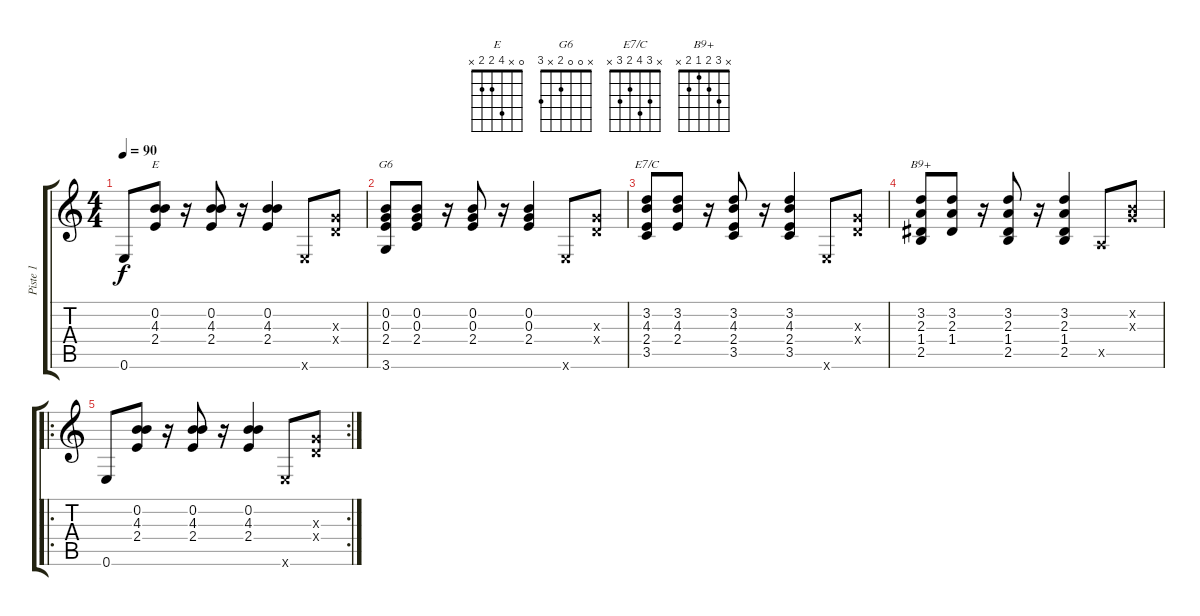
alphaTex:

\track ("Piste 1" "Piste 1") {instrument acousticguitarsteel}
\staff {score tabs}
\tuning (E4 B3 G3 D3 A2 E2) {hide}
\chord ("E" 0 x 4 2 2 x)
\chord ("G6" x 0 0 2 x 3)
\chord ("E7/C" x 3 4 2 3 x)
\chord ("B9+" x 3 2 1 2 x)
\ts (4 4)
\tempo 90
\clef g2
\ks c
0.6.8{dy f} (0.2 4.3 2.4).8{ch "E"} r.16 (0.2 4.3 2.4).8 r.16 (0.2 4.3 2.4).4 0.6{x}.8 (0.3{x} 0.4{x}).8 |
(0.2 0.3 2.4 3.6).8{ch "G6"} (0.2 0.3 2.4).8 r.16 (0.2 0.3 2.4).8 r.16 (0.2 0.3 2.4).4 0.6{x}.8 (0.3{x} 0.4{x}).8 |
(3.2 4.3 2.4 3.5).8{ch "E7/C"} (3.2 4.3 2.4).8 r.16 (3.2 4.3 2.4 3.5).8 r.16 (3.2 4.3 2.4 3.5).4 0.6{x}.8 (0.3{x} 0.4{x}).8 |
(3.2 2.3 1.4 2.5).8{ch "B9+"} (3.2 2.3 1.4).8 r.16 (3.2 2.3 1.4 2.5).8 r.16 (3.2 2.3 1.4 2.5).4 0.5{x}.8 (0.2{x} 0.3{x}).8 |
\ro
\rc 2
0.6.8 (0.2 4.3 2.4).8 r.16 (0.2 4.3 2.4).8 r.16 (0.2 4.3 2.4).4 0.6{x}.8 (0.3{x} 0.4{x}).8
